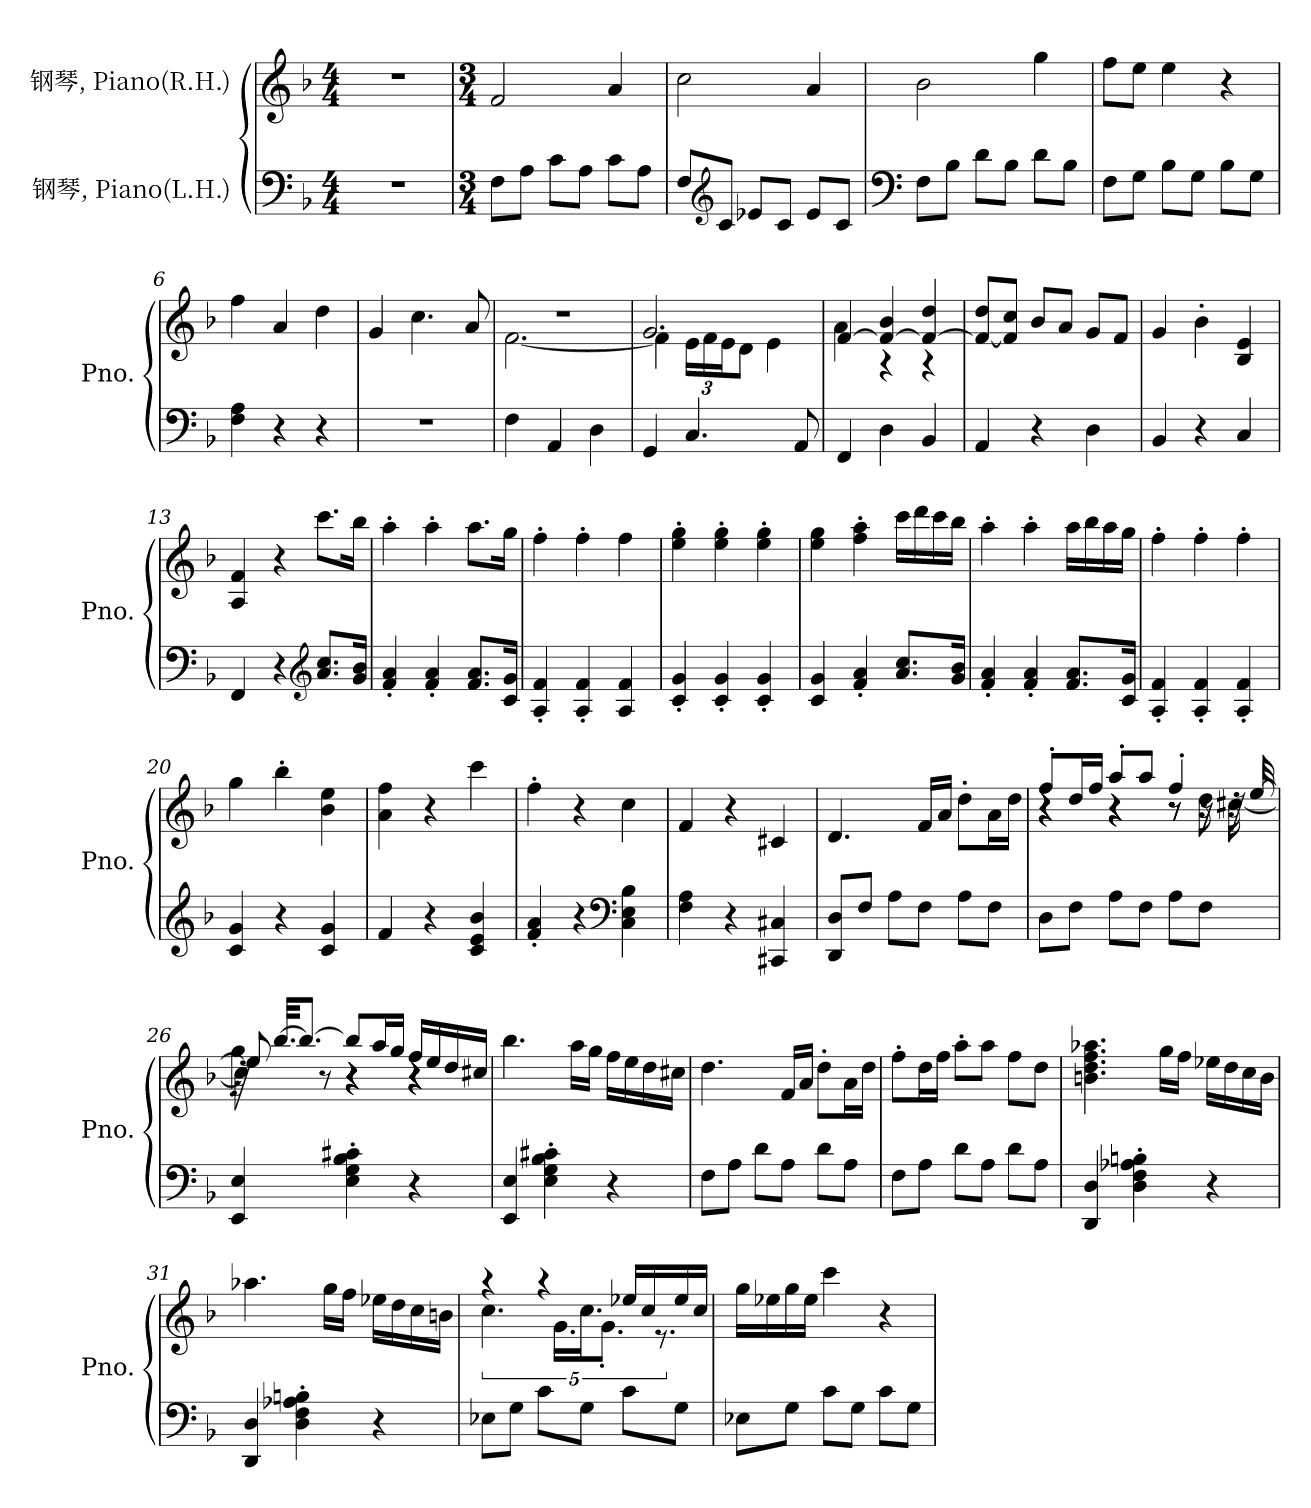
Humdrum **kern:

**kern	**kern
*part2	*part1
*staff2	*staff1
*I"钢琴, Piano(L.H.)	*I"钢琴, Piano(R.H.)
*I'Pno.	*I'Pno.
*clefF4	*clefG2
*k[b-]	*k[b-]
*M4/4	*M4/4
*MM126	*MM126
=1	=1
1r	1r
=2	=2
*M3/4	*M3/4
*	*MM102
8F\L	2f/
8A\J	.
8c\L	.
8A\J	.
*	*MM122
8c\L	4a/
8A\J	.
=3	=3
*	*MM118
8F/L	2cc\
*clefG2	*
8c/J	.
8e-X/L	.
8c/J	.
*	*MM122
8e-/L	4a/
8c/J	.
=4	=4
*clefF4	*
*	*MM118
8F\L	2b-\
8B-\J	.
8d\L	.
8B-\J	.
*	*MM126
8d\L	4gg\
8B-\J	.
!!LO:LB:g=z
=5	=5
*	*MM114
8F\L	8ff\L
*	*MM126
8G\J	8ee\J
*	*MM130
8B-\L	4ee\
8G\J	.
*	*MM126
8B-\L	4r
8G\J	.
=6	=6
*	*MM118
4F\ 4A\	4ff\
*	*MM126
4r	4a/
*	*MM122
4r	4dd\
=7	=7
*	*MM126
2.r	4g/
*	*MM114
.	4.cc\
*	*MM108
.	8a/
=8	=8
*	*MM118
*	*^
4F\	2.r	[2.f\
4AA/	.	.
4D\	.	.
=9	=9	=9
*	*MM122	*
4GG/	2.g/	4f\]
*	*	*Xbrackettup
*	*MM114	*
4.C/	.	24e\LL
.	.	24f\
.	.	24e\J
*	*MM130	*
.	.	8d\J
*	*MM126	*
.	.	4e\
8AA/	.	.
=10	=10	=10
*	*MM122	*
4FF/	[4f/	4a\
*	*MM126	*
4D\	4f/_ 4b-/	4r
*	*MM122	*
4BB-/	4f/_ 4dd/	4r
*	*v	*v
=11	=11
*	*MM118
4AA/	8f/_ 8dd/L
*	*MM126
.	8f/] 8cc/J
*	*MM130
4r	8b-/L
*	*MM122
.	8a/J
*	*MM130
4D\	8g/L
*	*MM126
.	8f/J
!!LO:LB:g=z
=12	=12
4BB-/	4g/
*	*MM118
4r	4b-'\
*	*MM122
4C/	4B-/ 4e/
=13	=13
*	*MM126
4FF/	4A/ 4f/
*	*MM114
4r	4r
*clefG2	*
*	*MM118
8.a/ 8.cc/L	8.ccc\L
*	*MM126
16g/ 16b-/Jk	16bb-\Jk
=14	=14
*	*MM122
4f/' 4a/'	4aa'\
*	*MM126
4f/' 4a/'	4aa'\
*	*MM118
8.f/ 8.a/L	8.aa\L
*	*MM126
16c/ 16g/Jk	16gg\Jk
=15	=15
*	*MM122
4A/' 4f/'	4ff'\
*	*MM126
4A/' 4f/'	4ff'\
*	*MM114
4A/ 4f/	4ff\
=16	=16
*	*MM122
4c/' 4g/'	4ee\' 4gg\'
*	*MM126
4c/' 4g/'	4ee\' 4gg\'
*	*MM114
4c/' 4g/'	4ee\' 4gg\'
=17	=17
*	*MM118
4c/ 4g/	4ee\ 4gg\
*	*MM114
4f/' 4a/'	4ff\' 4aa\'
*	*MM118
8.a/ 8.cc/L	16ccc\LL
.	16ddd\
.	16ccc\
*	*MM126
16g/ 16b-/Jk	16bb-\JJ
!!LO:LB:g=z
=18	=18
*	*MM122
4f/' 4a/'	4aa'\
*	*MM126
4f/' 4a/'	4aa'\
*	*MM118
8.f/ 8.a/L	16aa\LL
.	16bb-\
.	16aa\
*	*MM126
16c/ 16g/Jk	16gg\JJ
=19	=19
*	*MM122
4A/' 4f/'	4ff'\
*	*MM126
4A/' 4f/'	4ff'\
*	*MM114
4A/' 4f/'	4ff'\
=20	=20
*	*MM122
4c/ 4g/	4gg\
*	*MM126
4r	4bb-'\
*	*MM114
4c/ 4g/	4b-\ 4ee\
=21	=21
*	*MM118
4f/	4a\ 4ff\
*	*MM126
4r	4r
*	*MM114
4c/ 4e/ 4b-/	4ccc\
=22	=22
*	*MM118
4f/' 4a/'	4ff'\
*	*MM126
4r	4r
*clefF4	*
*	*MM108
4C\ 4E\ 4B-\	4cc\
=23	=23
*	*MM114
4F\ 4A\	4f/
*	*MM122
4r	4r
*	*MM114
4CC#X/ 4C#X/	4c#X/
=24	=24
*	*MM118
8DD/ 8D/L	4.d/
8F/J	.
8A\L	.
*	*MM122
8F\J	16f/LL
.	16a/JJ
*	*MM126
8A\L	8dd'\L
*	*MM130
8F\J	16a\L
.	16dd\JJ
!!LO:LB:g=z
=25	=25
*	*MM126
*	*^
*	*	*^
*	*	*	*^
8D\L	8ff'/L	4r	4r	4r
*	*MM130	*	*	*
8F\J	16dd/L	.	.	.
.	16ff/JJ	.	.	.
*	*MM118	*	*	*
8A\L	8aa'/L	4r	4r	4r
*	*MM122	*	*	*
8F\J	8aa/J	.	.	.
*	*MM126	*	*	*
8A\L	4ff'/	8r	8r	8r
*	*MM114	*	*	*
8F\J	.	8dd\	16r	16r
.	.	.	32r	[16cc#X\
.	.	.	[32ee/	.
=26	=26	=26	=26	=26
*	*MM118	*	*	*
4EE/ 4E/	64r	4gg'\	8ee/]	4cc#\]
.	[32.bb-/KKL	.	.	.
.	8.bb-/J_	.	.	.
.	.	.	8r	.
*	*MM130	*	*	*
4E\' 4G\' 4B-\' 4c#X\'	8bb-/L]	4r	4r	4r
*	*MM122	*	*	*
.	16aa/L	.	.	.
*	*MM130	*	*	*
.	16gg/JJ	.	.	.
*	*MM134	*	*	*
4r	16ff/LL	4r	4r	4r
*	*MM126	*	*	*
.	16ee/	.	.	.
*	*MM130	*	*	*
.	16dd/	.	.	.
*	*MM118	*	*	*
.	16cc#X/JJ	.	.	.
*	*v	*v	*v	*v
=27	=27
*	*MM122
4EE/ 4E/	4.bb-\
4E\' 4G\' 4B-\' 4c#X\'	.
*	*MM122
.	16aa\LL
*	*MM126
.	16gg\JJ
*	*MM130
4r	16ff\LL
*	*MM122
.	16ee\
*	*MM126
.	16dd\
*	*MM114
.	16cc#X\JJ
!!LO:LB:g=z
=28	=28
*	*MM118
8F\L	4.dd\
8A\J	.
8d\L	.
*	*MM122
8A\J	16f/LL
.	16a/JJ
*	*MM126
8d\L	8dd'\L
*	*MM130
8A\J	16a\L
.	16dd\JJ
=29	=29
*	*MM126
8F\L	8ff'\L
*	*MM130
8A\J	16dd\L
.	16ff\JJ
*	*MM118
8d\L	8aa'\L
*	*MM122
8A\J	8aa\J
*	*MM126
8d\L	8ff\L
*	*MM114
8A\J	8dd\J
=30	=30
*	*MM118
4DD/ 4D/	4.bn\ 4.dd\ 4.ff\ 4.aa-X\
4D\' 4F\' 4A-X\' 4Bn\'	.
*	*MM122
.	16gg\LL
*	*MM130
.	16ff\JJ
*	*MM134
4r	16ee-X\LL
*	*MM126
.	16dd\
*	*MM130
.	16cc\
*	*MM118
.	16b\JJ
=31	=31
*	*MM122
4DD/ 4D/	4.aa-X\
4D\' 4F\' 4A-X\' 4Bn\'	.
*	*MM122
.	16gg\LL
*	*MM126
.	16ff\JJ
*	*MM130
4r	16ee-X\LL
*	*MM122
.	16dd\
*	*MM126
.	16cc\
*	*MM114
.	16bn\JJ
!!LO:PB:g=z
=32	=32
*	*^
*	*	*brackettup
*	*v	*v
*	*MM118
*	*^
8E-X\L	4r	5.cc\
8G\J	.	.
*	*MM130	*
8c\L	4r	.
.	.	20.g\LL
*	*MM122	*
8G\J	.	20.cc\J
.	.	10.g'\J
*	*MM126	*
8c\L	16ee-X/LL	.
.	16cc/	.
.	.	10.r
*	*MM130	*
8G\J	16ee-/	.
.	16cc/JJ	.
*	*v	*v
=33	=33
*	*MM126
8E-X\L	16gg\LL
.	16ee-X\
*	*MM122
8G\J	16gg\
.	16ee-\JJ
*	*MM118
8c\L	4ccc\
8G\J	.
*	*MM126
8c\L	4r
8G\J	.
=	=
*-	*-
